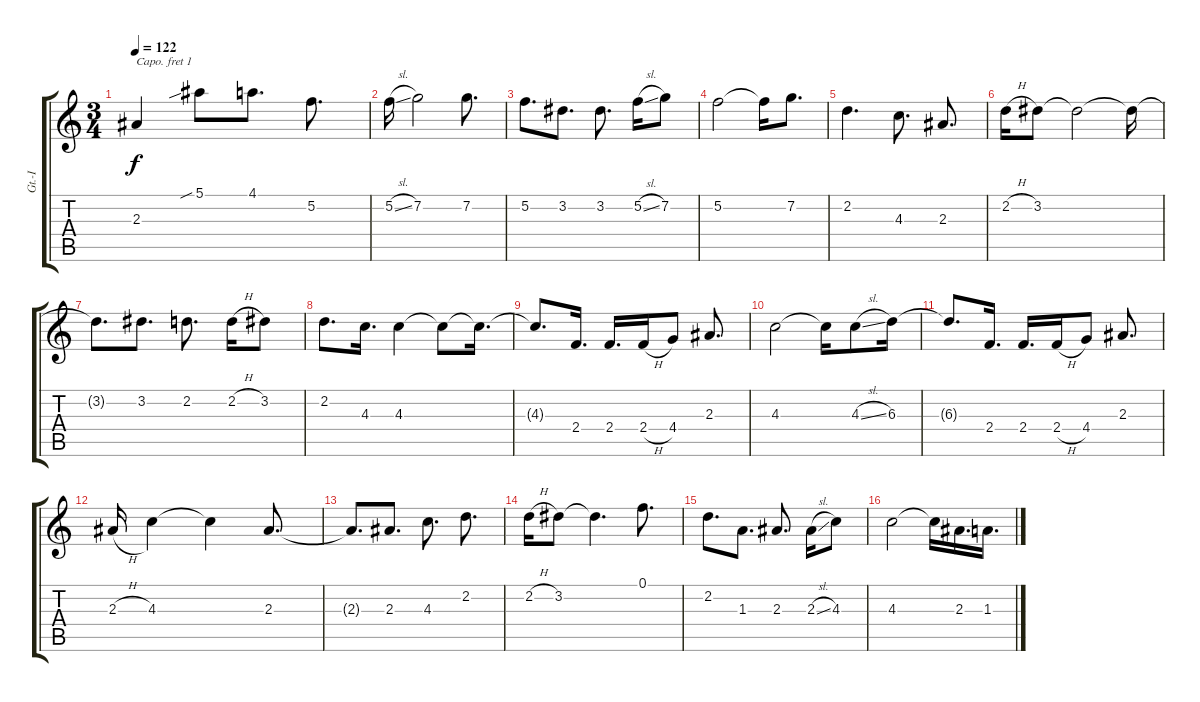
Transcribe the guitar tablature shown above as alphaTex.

\track ("Gt.-I" "Gt.-I") {instrument acousticguitarsteel}
\staff {score tabs}
\capo 1
\tuning (E4 B3 G3 D3 A2 E2) {hide}
\ts (3 4)
\tempo 122
\clef g2
\ks c
2.3.4{dy f} 5.1{sib}.8 4.1.8{d} 5.2.8{d} |
5.2{sl}.16 7.2.2 7.2.8{d} |
5.2.8{d} 3.2.8{d} 3.2.8{d} 5.2{sl}.16 7.2.8 |
5.2.2 5.2{t}.16 7.2.8{d} |
2.2.4{d} 4.3.8{d} 2.3.8{d} |
2.2{h}.16 3.2.8 3.2{t}.2 3.2{t}.16 |
3.2{t}.8{d} 3.2.8{d} 2.2.8{d} 2.2{h}.16 3.2.8 |
2.2.8{d} 4.3.16{d} 4.3.4 4.3{t}.8 4.3{t}.16{d} |
4.3{t}.8{d} 2.4.16{d} 2.4.16{d} 2.4{h}.16 4.4.8 2.3.8{d} |
4.3.2 4.3{t}.16 4.3{sl}.8 6.3.16 |
6.3{t}.8{d} 2.4.16{d} 2.4.16{d} 2.4{h}.16 4.4.8 2.3.8{d} |
2.3{h}.16 4.3.4 4.3{t}.4 2.3.8{d} |
2.3{t}.8{d} 2.3.8{d} 4.3.8{d} 2.2.8{d} |
2.2{h}.16 3.2.8 3.2{t}.4{d} 0.1.8{d} |
2.2.8{d} 1.3.8{d} 2.3.8{d} 2.3{sl}.16 4.3.8 |
4.3.2 4.3{t}.16 2.3.16{d} 1.3.16{d}
